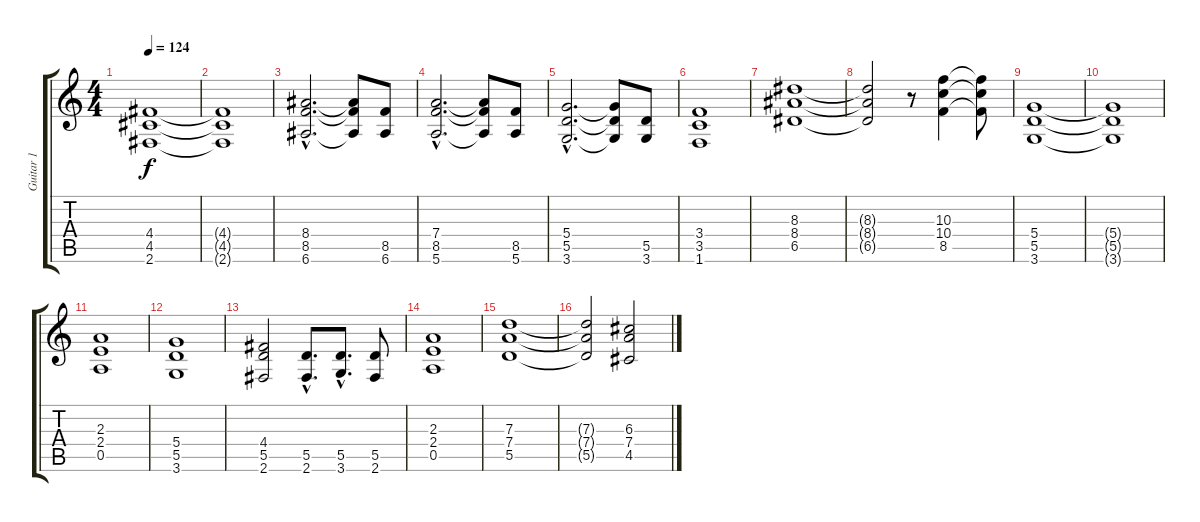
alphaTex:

\track ("Guitar 1" "Guitar 1") {instrument overdrivenguitar}
\staff {score tabs}
\tuning (E4 B3 G3 D3 A2 E2) {hide}
\ts (4 4)
\tempo 124
\clef g2
\ks c
(4.4 4.5 2.6).1{dy f} |
(4.4{t} 4.5{t} 2.6{t}).1 |
\section ("" "")
(8.4{hac} 8.5{hac} 6.6{hac}).2{d} (8.4{t} 8.5{t} 6.6{t}).8 (8.5 6.6).8 |
(7.4{hac} 8.5{hac} 5.6{hac}).2{d} (7.4{t} 8.5{t} 5.6{t}).8 (8.5 5.6).8 |
(5.4{hac} 5.5{hac} 3.6{hac}).2{d} (5.4{t} 5.5{t} 3.6{t}).8 (5.5 3.6).8 |
(3.4 3.5 1.6).1 |
(8.3 8.4 6.5).1 |
(8.3{t} 8.4{t} 6.5{t}).2 r.8 (10.3 10.4 8.5).4 (10.3{t} 10.4{t} 8.5{t}).8 |
(5.4 5.5 3.6).1 |
(5.4{t} 5.5{t} 3.6{t}).1 |
(2.3 2.4 0.5).1 |
(5.4 5.5 3.6).1 |
(4.4 5.5 2.6).2 (5.5{hac} 2.6{hac}).8{d} (5.5{hac} 3.6{hac}).8{d} (5.5 2.6).8 |
(2.3 2.4 0.5).1 |
\section ("" "")
(7.3 7.4 5.5).1 |
(7.3{t} 7.4{t} 5.5{t}).2 (6.3 7.4 4.5).2
